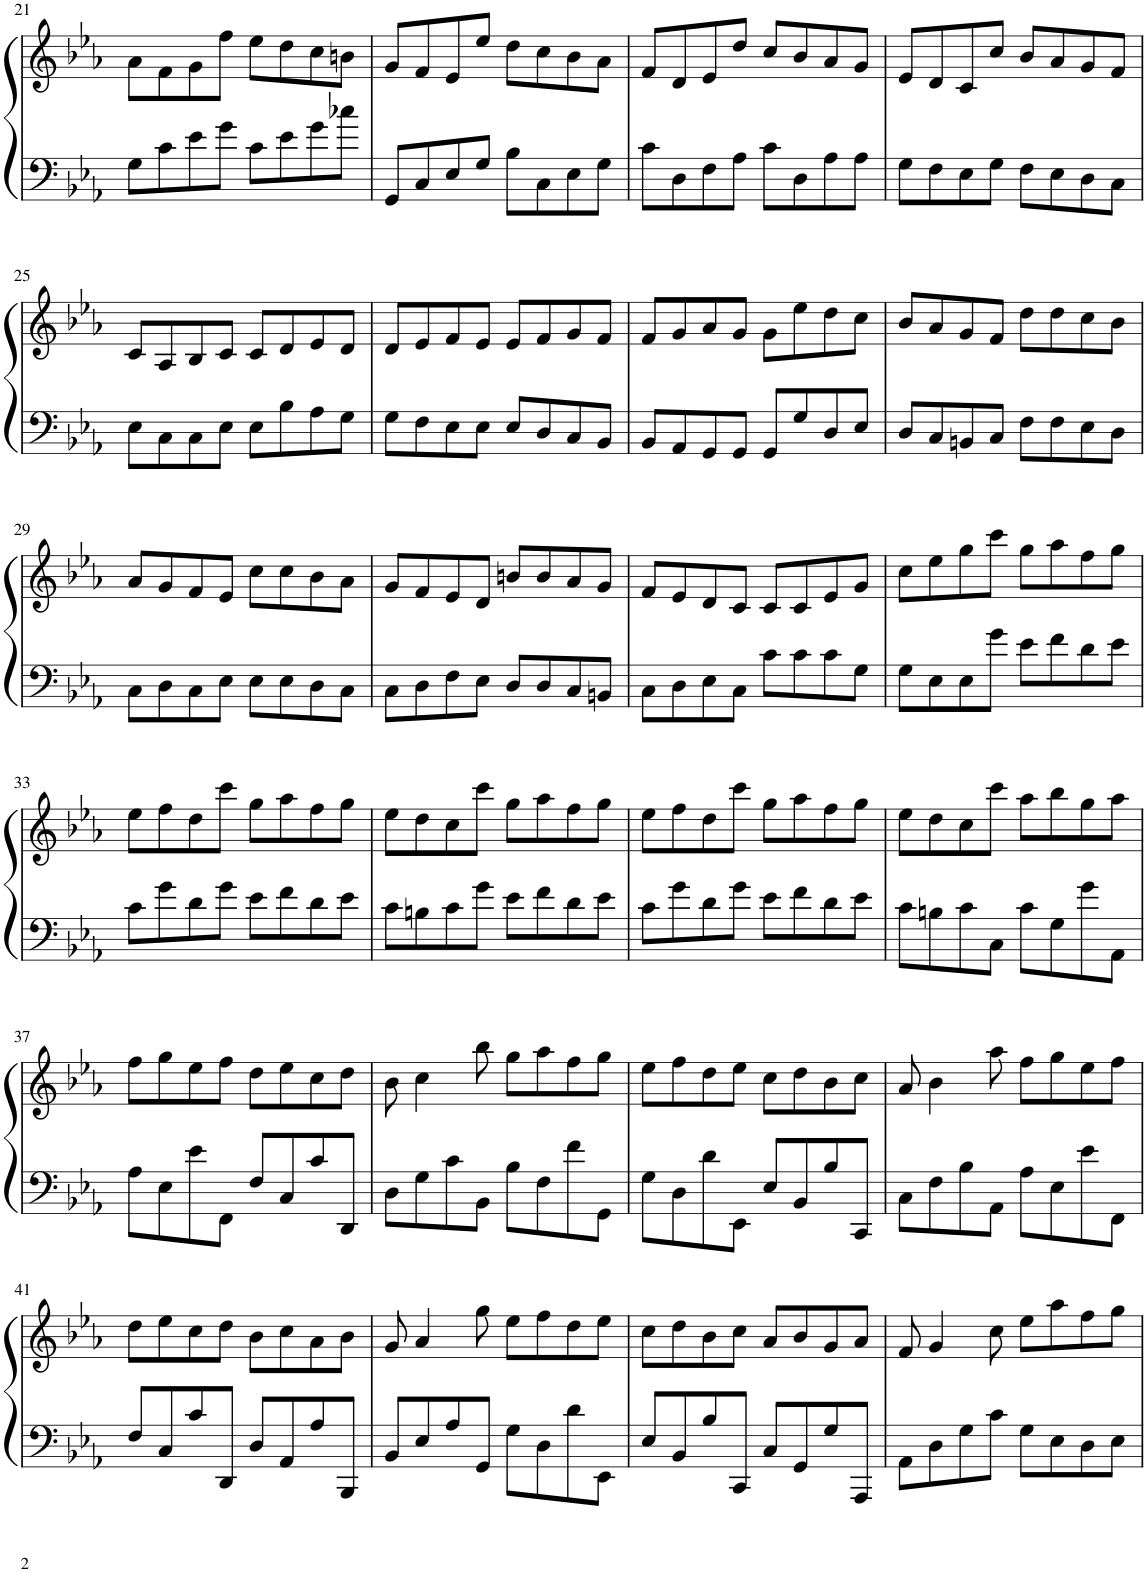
**kern	**kern
*part1	*part1
*staff2	*staff1
*I"Piano	*
*I'Pno.	*
!!LO:PB:g=z
*clefF4	*clefG2
*k[b-e-a-]	*k[b-e-a-]
*M4/4	*M4/4
=21	=21
8G\L	8a-\L
8c\	8f\
8e-\	8g\
8g\J	8ff\J
8c\L	8ee-\L
8e-\	8dd\
8g\	8cc\
8cc-X\J	8bn\J
=22	=22
8GG/L	8g/L
8C/	8f/
8E-/	8e-/
8G/J	8ee-/J
8B-\L	8dd\L
8C\	8cc\
8E-\	8b-\
8G\J	8a-\J
=23	=23
8c\L	8f/L
8D\	8d/
8F\	8e-/
8A-\J	8dd/J
8c\L	8cc/L
8D\	8b-/
8A-\	8a-/
8A-\J	8g/J
=24	=24
8G\L	8e-/L
8F\	8d/
8E-\	8c/
8G\J	8cc/J
8F\L	8b-/L
8E-\	8a-/
8D\	8g/
8C\J	8f/J
!!LO:LB:g=z
=25	=25
8E-\L	8c/L
8C\	8A-/
8C\	8B-/
8E-\J	8c/J
8E-\L	8c/L
8B-\	8d/
8A-\	8e-/
8G\J	8d/J
=26	=26
8G\L	8d/L
8F\	8e-/
8E-\	8f/
8E-\J	8e-/J
8E-/L	8e-/L
8D/	8f/
8C/	8g/
8BB-/J	8f/J
=27	=27
8BB-/L	8f/L
8AA-/	8g/
8GG/	8a-/
8GG/J	8g/J
8GG/L	8g\L
8G/	8ee-\
8D/	8dd\
8E-/J	8cc\J
=28	=28
8D/L	8b-/L
8C/	8a-/
8BBn/	8g/
8C/J	8f/J
8F\L	8dd\L
8F\	8dd\
8E-\	8cc\
8D\J	8b-\J
!!LO:LB:g=z
=29	=29
8C\L	8a-/L
8D\	8g/
8C\	8f/
8E-\J	8e-/J
8E-\L	8cc\L
8E-\	8cc\
8D\	8b-\
8C\J	8a-\J
=30	=30
8C\L	8g/L
8D\	8f/
8F\	8e-/
8E-\J	8d/J
8D/L	8bn/L
8D/	8b/
8C/	8a-/
8BBn/J	8g/J
=31	=31
8C\L	8f/L
8D\	8e-/
8E-\	8d/
8C\J	8c/J
8c\L	8c/L
8c\	8c/
8c\	8e-/
8G\J	8g/J
=32	=32
8G\L	8cc\L
8E-\	8ee-\
8E-\	8gg\
8g\J	8ccc\J
8e-\L	8gg\L
8f\	8aa-\
8d\	8ff\
8e-\J	8gg\J
!!LO:LB:g=z
=33	=33
8c\L	8ee-\L
8g\	8ff\
8d\	8dd\
8g\J	8ccc\J
8e-\L	8gg\L
8f\	8aa-\
8d\	8ff\
8e-\J	8gg\J
=34	=34
8c\L	8ee-\L
8Bn\	8dd\
8c\	8cc\
8g\J	8ccc\J
8e-\L	8gg\L
8f\	8aa-\
8d\	8ff\
8e-\J	8gg\J
=35	=35
8c\L	8ee-\L
8g\	8ff\
8d\	8dd\
8g\J	8ccc\J
8e-\L	8gg\L
8f\	8aa-\
8d\	8ff\
8e-\J	8gg\J
=36	=36
8c\L	8ee-\L
8Bn\	8dd\
8c\	8cc\
8C\J	8ccc\J
8c\L	8aa-\L
8G\	8bb-\
8g\	8gg\
8AA-\J	8aa-\J
!!LO:LB:g=z
=37	=37
8A-\L	8ff\L
8E-\	8gg\
8e-\	8ee-\
8FF\J	8ff\J
8F/L	8dd\L
8C/	8ee-\
8c/	8cc\
8DD/J	8dd\J
=38	=38
8D\L	8b-\
8G\	4cc\
8c\	.
8BB-\J	8bb-\
8B-\L	8gg\L
8F\	8aa-\
8f\	8ff\
8GG\J	8gg\J
=39	=39
8G\L	8ee-\L
8D\	8ff\
8d\	8dd\
8EE-\J	8ee-\J
8E-/L	8cc\L
8BB-/	8dd\
8B-/	8b-\
8CC/J	8cc\J
=40	=40
8C\L	8a-/
8F\	4b-\
8B-\	.
8AA-\J	8aa-\
8A-\L	8ff\L
8E-\	8gg\
8e-\	8ee-\
8FF\J	8ff\J
!!LO:LB:g=z
=41	=41
8F/L	8dd\L
8C/	8ee-\
8c/	8cc\
8DD/J	8dd\J
8D/L	8b-\L
8AA-/	8cc\
8A-/	8a-\
8BBB-/J	8b-\J
=42	=42
8BB-/L	8g/
8E-/	4a-/
8A-/	.
8GG/J	8gg\
8G\L	8ee-\L
8D\	8ff\
8d\	8dd\
8EE-\J	8ee-\J
=43	=43
8E-/L	8cc\L
8BB-/	8dd\
8B-/	8b-\
8CC/J	8cc\J
8C/L	8a-/L
8GG/	8b-/
8G/	8g/
8AAA-/J	8a-/J
=44	=44
8AA-\L	8f/
8D\	4g/
8G\	.
8c\J	8cc\
8G\L	8ee-\L
8E-\	8aa-\
8D\	8ff\
8E-\J	8gg\J
=	=
*-	*-
